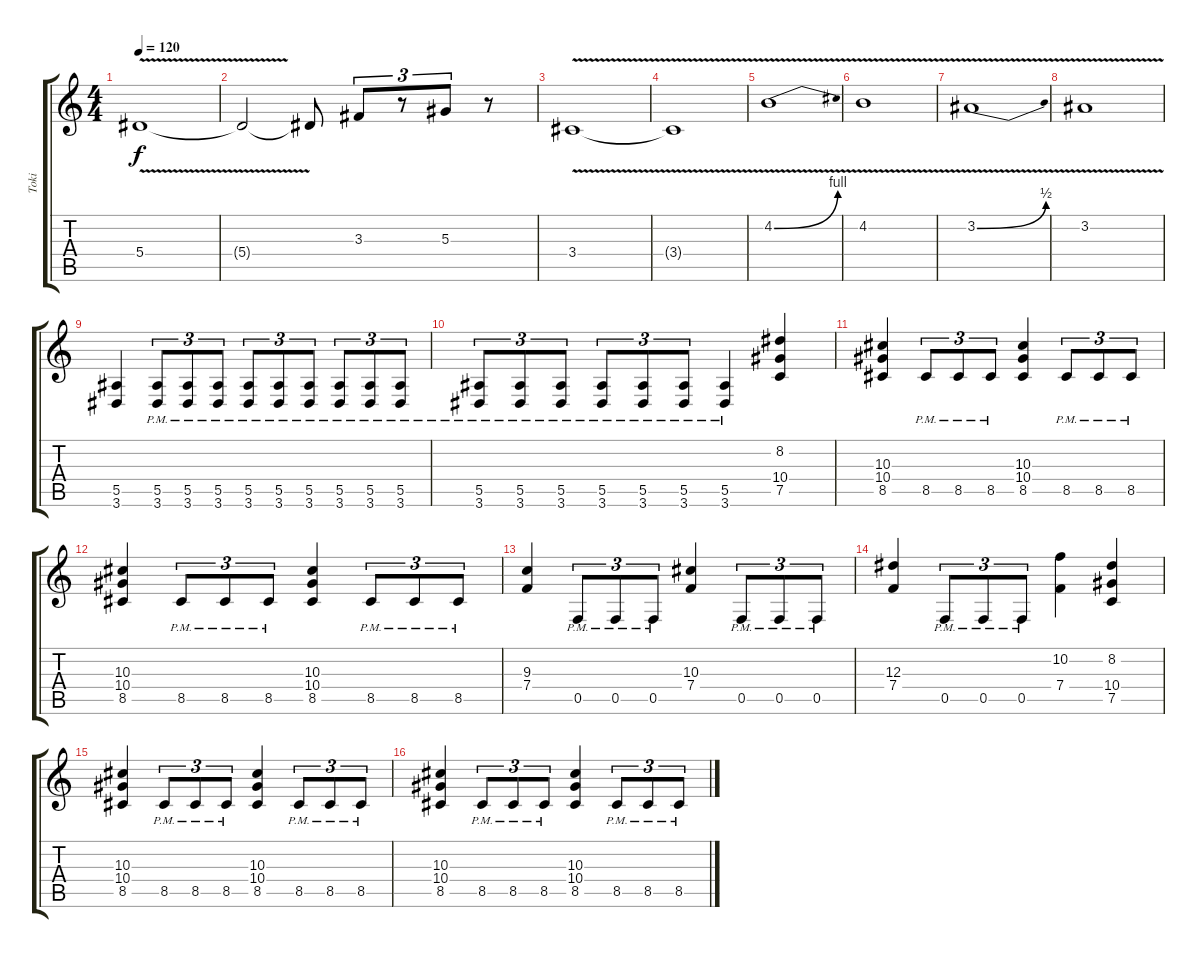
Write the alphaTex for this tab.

\track ("Toki" "Toki") {instrument distortionguitar}
\staff {score tabs}
\tuning (C4 G3 Eb3 Bb2 F2 C2) {hide}
\ts (4 4)
\tempo 120
\clef g2
\ks c
5.4{v}.1{dy f} |
5.4{t}.2 5.4{t}.8 3.3.8{tu (3 2)} r.8{tu (3 2)} 5.3.8{tu (3 2)} r.8 |
3.4{v}.1 |
3.4{t}.1 |
4.2{be (bend 0 0 60 4) v}.1 |
4.2{v}.1 |
3.2{be (bend 0 0 60 2) v}.1 |
3.2{v}.1 |
(5.5 3.6).4 (5.5{pm} 3.6{pm}).8{tu (3 2)} (5.5{pm} 3.6{pm}).8{tu (3 2)} (5.5{pm} 3.6{pm}).8{tu (3 2)} (5.5{pm} 3.6{pm}).8{tu (3 2)} (5.5{pm} 3.6{pm}).8{tu (3 2)} (5.5{pm} 3.6{pm}).8{tu (3 2)} (5.5{pm} 3.6{pm}).8{tu (3 2)} (5.5{pm} 3.6{pm}).8{tu (3 2)} (5.5{pm} 3.6{pm}).8{tu (3 2)} |
(5.5{pm} 3.6{pm}).8{tu (3 2)} (5.5{pm} 3.6{pm}).8{tu (3 2)} (5.5{pm} 3.6{pm}).8{tu (3 2)} (5.5{pm} 3.6{pm}).8{tu (3 2)} (5.5{pm} 3.6{pm}).8{tu (3 2)} (5.5{pm} 3.6{pm}).8{tu (3 2)} (5.5{pm} 3.6{pm}).4 (8.2 10.4 7.5).4 |
(10.3 10.4 8.5).4 8.5{pm}.8{tu (3 2)} 8.5{pm}.8{tu (3 2)} 8.5{pm}.8{tu (3 2)} (10.3 10.4 8.5).4 8.5{pm}.8{tu (3 2)} 8.5{pm}.8{tu (3 2)} 8.5{pm}.8{tu (3 2)} |
(10.3 10.4 8.5).4 8.5{pm}.8{tu (3 2)} 8.5{pm}.8{tu (3 2)} 8.5{pm}.8{tu (3 2)} (10.3 10.4 8.5).4 8.5{pm}.8{tu (3 2)} 8.5{pm}.8{tu (3 2)} 8.5{pm}.8{tu (3 2)} |
(9.3 7.4).4 0.5{pm}.8{tu (3 2)} 0.5{pm}.8{tu (3 2)} 0.5{pm}.8{tu (3 2)} (10.3 7.4).4 0.5{pm}.8{tu (3 2)} 0.5{pm}.8{tu (3 2)} 0.5{pm}.8{tu (3 2)} |
(12.3 7.4).4 0.5{pm}.8{tu (3 2)} 0.5{pm}.8{tu (3 2)} 0.5{pm}.8{tu (3 2)} (10.2 7.4).4 (8.2 10.4 7.5).4 |
(10.3 10.4 8.5).4 8.5{pm}.8{tu (3 2)} 8.5{pm}.8{tu (3 2)} 8.5{pm}.8{tu (3 2)} (10.3 10.4 8.5).4 8.5{pm}.8{tu (3 2)} 8.5{pm}.8{tu (3 2)} 8.5{pm}.8{tu (3 2)} |
(10.3 10.4 8.5).4 8.5{pm}.8{tu (3 2)} 8.5{pm}.8{tu (3 2)} 8.5{pm}.8{tu (3 2)} (10.3 10.4 8.5).4 8.5{pm}.8{tu (3 2)} 8.5{pm}.8{tu (3 2)} 8.5{pm}.8{tu (3 2)}
